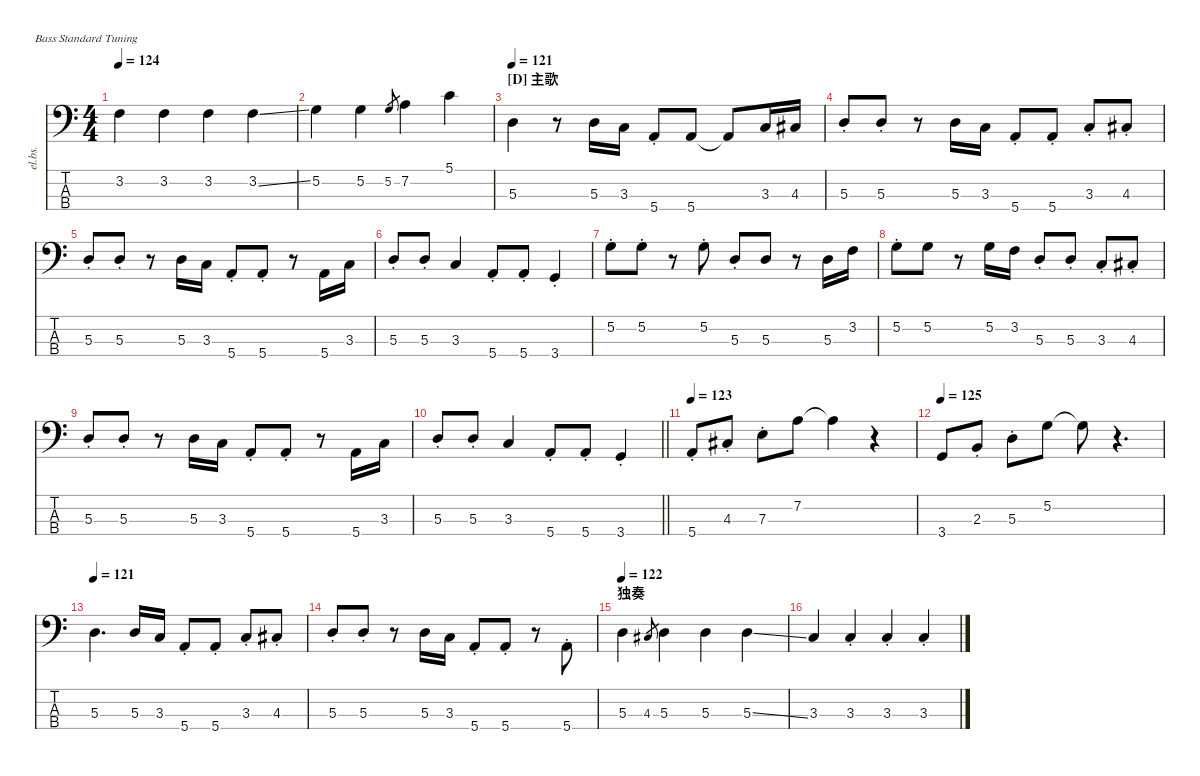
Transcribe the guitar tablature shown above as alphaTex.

\defaultSystemsLayout 4
\hideDynamics
\bracketExtendMode nobrackets
\track ("Electric Bass" "el.bs.") {instrument electricbassfinger}
\staff {score tabs}
\tuning (G2 D2 A1 E1)
\ts (4 4)
\tempo 124
\clef f4
\ks c
3.2.4{dy mf beam Down} 3.2.4{beam Down} 3.2.4{beam Down} 3.2{ss}.4{beam Down} |
5.2.4{beam Down} 5.2.4{beam Down} 5.2.8{gr beam Up} 7.2.4{beam Down} 5.1.4{beam Down} |
\section ("D" "主歌")
\tempo 121
5.3.4{beam Down} r.8{beam Down} 5.3.16{beam Up} 3.3.16{beam Up} 5.4{st}.8{beam Up} 5.4.8{beam Up} 5.4{t}.8{beam Up} 3.3.16{beam Up} 4.3{acc #}.16{beam Up} |
5.3{st}.8{beam Up} 5.3{st}.8{beam Up} r.8{beam Down} 5.3.16{beam Up} 3.3.16{beam Up} 5.4{st}.8{beam Up} 5.4{st}.8{beam Up} 3.3{st}.8{beam Up} 4.3{st acc #}.8{beam Up} |
5.3{st}.8{beam Up} 5.3{st}.8{beam Up} r.8{beam Down} 5.3.16{beam Up} 3.3.16{beam Up} 5.4{st}.8{beam Up} 5.4{st}.8{beam Up} r.8{beam Down} 5.4.16{beam Up} 3.3.16{beam Up} |
5.3{st}.8{beam Up} 5.3{st}.8{beam Up} 3.3.4{beam Up} 5.4{st}.8{beam Up} 5.4{st}.8{beam Up} 3.4{st}.4{beam Up} |
5.2{st}.8{beam Down} 5.2{st}.8{beam Down} r.8{beam Down} 5.2{st}.8{beam Down} 5.3{st}.8{beam Up} 5.3.8{beam Up} r.8{beam Down} 5.3.16{beam Down} 3.2.16{beam Down} |
5.2{st}.8{beam Down} 5.2.8{beam Down} r.8{beam Down} 5.2.16{beam Down} 3.2.16{beam Down} 5.3{st}.8{beam Up} 5.3{st}.8{beam Up} 3.3{st}.8{beam Up} 4.3{st acc #}.8{beam Up} |
5.3{st}.8{beam Up} 5.3{st}.8{beam Up} r.8{beam Down} 5.3.16{beam Up} 3.3.16{beam Up} 5.4{st}.8{beam Up} 5.4{st}.8{beam Up} r.8{beam Down} 5.4.16{beam Up} 3.3.16{beam Up} |
\barLineRight lightlight
5.3{st}.8{beam Up} 5.3{st}.8{beam Up} 3.3.4{beam Up} 5.4{st}.8{beam Up} 5.4{st}.8{beam Up} 3.4{st}.4{beam Up} |
\tempo 123
5.4{st}.8{beam Up} 4.3{st acc #}.8{beam Up} 7.3{st}.8{beam Down} 7.2.8{beam Down} 7.2{t}.4{beam Down} r.4{beam Down} |
\tempo 125
3.4.8{beam Up} 2.3{st}.8{beam Up} 5.3{st}.8{beam Down} 5.2.8{beam Down} 5.2{t}.8{beam Down} r.4{d beam Down} |
\tempo 121
5.3.4{d beam Down} 5.3.16{beam Up} 3.3.16{beam Up} 5.4{st}.8{beam Up} 5.4{st}.8{beam Up} 3.3{st}.8{beam Up} 4.3{st acc #}.8{beam Up} |
5.3{st}.8{beam Up} 5.3{st}.8{beam Up} r.8{beam Down} 5.3.16{beam Up} 3.3.16{beam Up} 5.4{st}.8{beam Up} 5.4{st}.8{beam Up} r.8{beam Down} 5.4{st}.8{beam Up} |
\section ("" "独奏")
\tempo 122
5.3.4{beam Down} 4.3{acc #}.8{gr beam Up} 5.3.4{beam Down} 5.3.4{beam Down} 5.3{ss}.4{beam Down} |
3.3.4{beam Up} 3.3{st}.4{beam Up} 3.3{st}.4{beam Up} 3.3{st}.4{beam Up}
